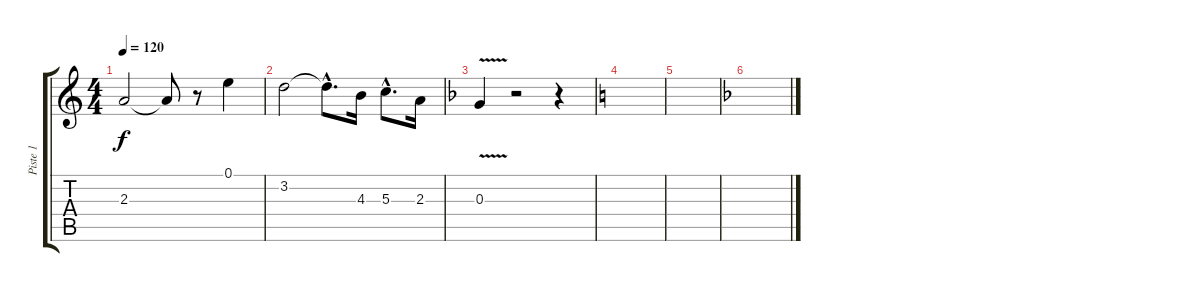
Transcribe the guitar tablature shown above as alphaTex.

\track ("Piste 1" "Piste 1") {instrument overdrivenguitar}
\staff {score tabs}
\tuning (E4 B3 G3 D3 A2 E2) {hide}
\ts (4 4)
\tempo 120
\clef g2
\ks c
2.3.2{dy f} 2.3{t}.8 r.8 0.1.4 |
3.2.2 3.2{hac t}.8{d} 4.3.16 5.3{hac}.8{d} 2.3.16 |
\ks f
0.3{v}.4 r.2 r.4 |
\ks c
|
|
\ks f
